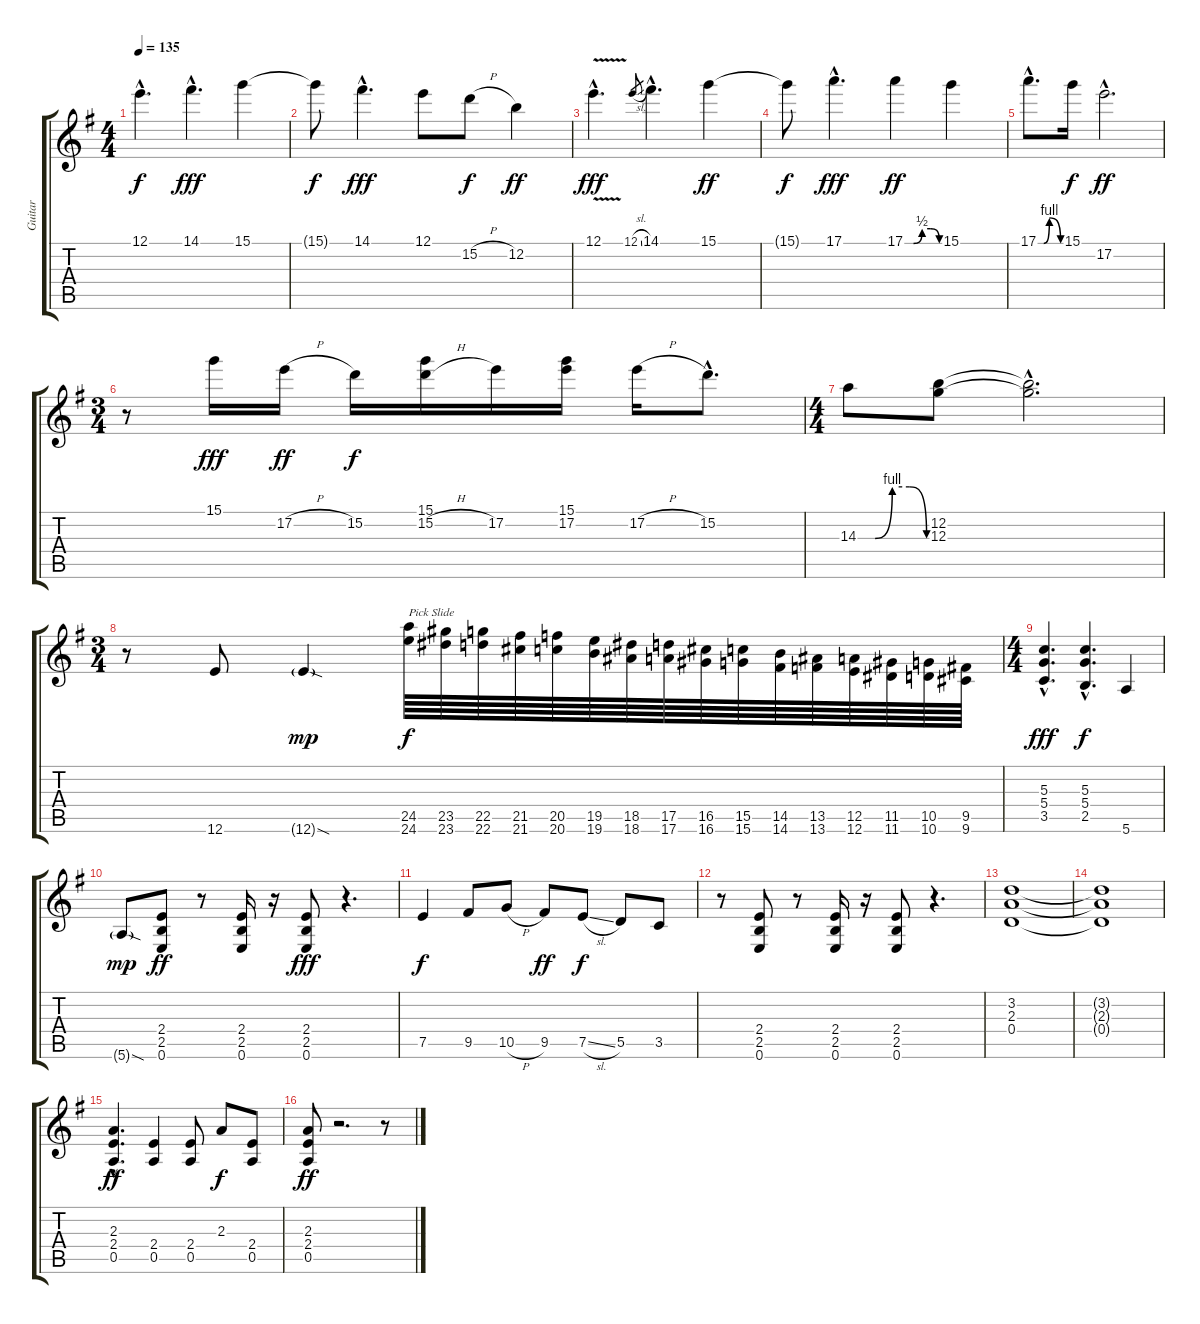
\track ("Guitar" "Guitar") {instrument distortionguitar}
\staff {score tabs}
\tuning (E4 B3 G3 D3 A2 E2) {hide}
\ts (4 4)
\tempo 135
\clef g2
\ks g
12.1{hac}.4{d dy f} 14.1{hac}.4{d dy fff} 15.1.4 |
15.1{t}.8{dy f} 14.1{hac}.4{d dy fff} 12.1.8 15.2{h}.8{dy f} 12.2.4{dy ff} |
12.1{v hac}.4{d dy fff} 12.1{sl}.8{gr} 14.1{hac}.4{d} 15.1.4{dy ff} |
15.1{t}.8{dy f} 17.1{hac}.4{d dy fff} 17.1{be (custom 0 0 15 0 30 2 45 2 60 0)}.4{dy ff} 15.1.4 |
17.1{be (custom 0 0 15 0 30 4 60 0) hac}.8{d} 15.1.16{dy f} 17.2{hac}.2{d dy ff} |
\ts (3 4)
r.8 15.1.16{dy fff} 17.2{h}.16{dy ff} 15.2.16{dy f} (15.1 15.2{h}).16 17.2.16 (15.1 17.2).16 17.2{h}.16 15.2{hac}.8{d} |
\ts (4 4)
14.3{be (custom 0 0 15 0 30 4 45 4 60 0)}.8 (12.2 12.3).8 (12.2{hac t} 12.3{hac t}).2{d} |
\ts (3 4)
r.8 12.6.8 12.6{sod g}.4{dy mp} (24.5 24.6).64{txt "Pick Slide" dy f instrument guitarfretnoise} (23.5 23.6).64 (22.5 22.6).64 (21.5 21.6).64 (20.5 20.6).64 (19.5 19.6).64 (18.5 18.6).64 (17.5 17.6).64 (16.5 16.6).64 (15.5 15.6).64 (14.5 14.6).64 (13.5 13.6).64 (12.5 12.6).64 (11.5 11.6).64 (10.5 10.6).64 (9.5 9.6).64 |
\ts (4 4)
(5.3 5.4{hac} 3.5).4{d dy fff instrument distortionguitar} (5.3{hac} 5.4{hac} 2.5{hac}).4{d dy f} 5.6.4 |
5.6{sod g}.8{dy mp} (2.4 2.5 0.6).8{dy ff} r.8 (2.4 2.5 0.6).16 r.16 (2.4 2.5 0.6).8{dy fff} r.4{d} |
7.5.4{dy f} 9.5.8 10.5{h}.8 9.5.8{dy ff} 7.5{sl}.8{dy f} 5.5.8 3.5.8 |
r.8 (2.4 2.5 0.6).8 r.8 (2.4 2.5 0.6).16 r.16 (2.4 2.5 0.6).8 r.4{d} |
(3.2 2.3 0.4).1 |
(3.2{t} 2.3{t} 0.4{t}).1 |
(2.3{hac} 2.4{hac} 0.5{hac}).4{d dy ff} (2.4 0.5).4 (2.4 0.5).8 2.3.8{dy f} (2.4 0.5).8 |
(2.3 2.4 0.5).8{dy ff} r.2{d} r.8
